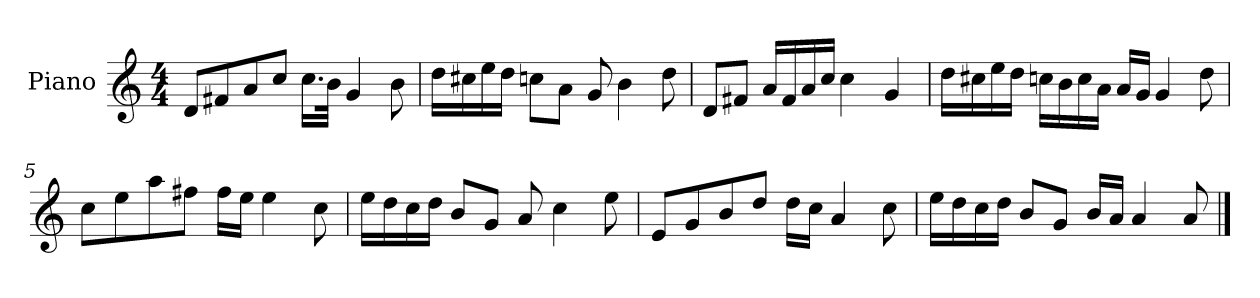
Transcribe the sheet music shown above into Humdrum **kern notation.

**kern
*part1
*staff1
*I"Piano
*I'P-no
*clefG2
*k[]
*M4/4
*MM90
=1
8d/L
8f#X/
8a/
8cc/J
16.cc\LL
32b\JJk
4g/
8b\
=2
16dd\LL
16cc#X\
16ee\
16dd\JJ
8ccn\L
8a\J
8g/
4b\
8dd\
=3
8d/L
8f#X/J
16a/LL
16f#/
16a/
16cc/JJ
4cc\
4g/
=4
16dd\LL
16cc#X\
16ee\
16dd\JJ
16ccn\LL
16b\
16cc\
16a\JJ
16a/LL
16g/JJ
4g/
8dd\
!!LO:LB:g=z
=5
8cc\L
8ee\
8aa\
8ff#X\J
16ff#\LL
16ee\JJ
4ee\
8cc\
=6
16ee\LL
16dd\
16cc\
16dd\JJ
8b/L
8g/J
8a/
4cc\
8ee\
=7
8e/L
8g/
8b/
8dd/J
16dd\LL
16cc\JJ
4a/
8cc\
=8
16ee\LL
16dd\
16cc\
16dd\JJ
8b/L
8g/J
16b/LL
16a/JJ
4a/
8a/
==
*-
